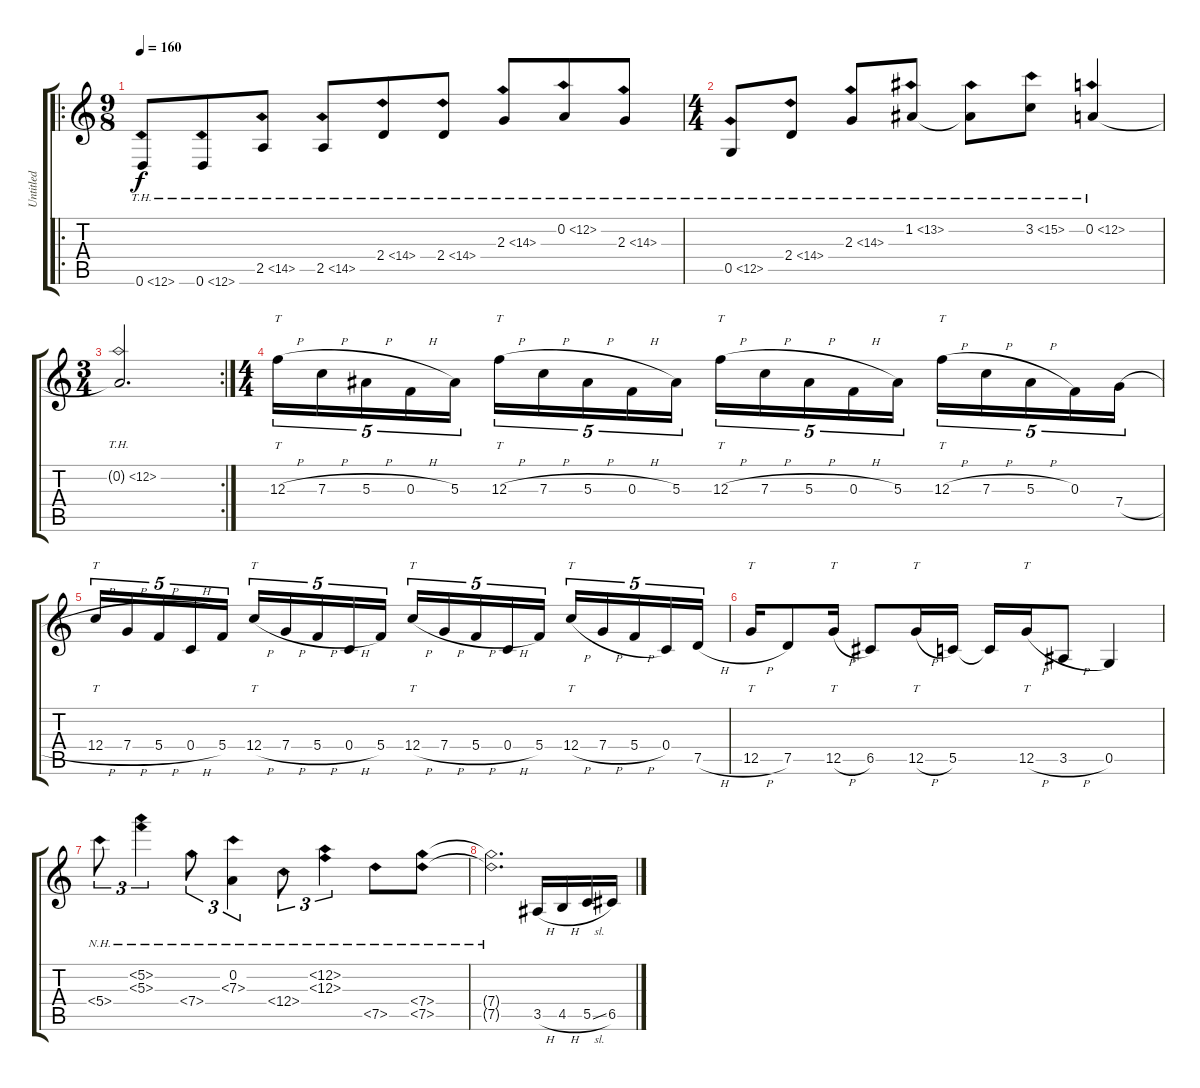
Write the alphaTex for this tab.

\track ("Untitled" "Untitled") {instrument acousticguitarnylon}
\staff {score tabs}
\tuning (D4 A3 F3 C3 G2 D2) {hide}
\ro
\ts (9 8)
\tempo 160
\clef g2
\ks c
0.6{th 12}.8{dy f instrument acousticguitarnylon} 0.6{th 12}.8 2.5{th 12}.8 2.5{th 12}.8 2.4{th 12}.8 2.4{th 12}.8 2.3{th 12}.8 0.2{th 12}.8 2.3{th 12}.8 |
\ts (4 4)
0.5{th 12}.8 2.4{th 12}.8 2.3{th 12}.8 1.2{th 12}.8 1.2{th 12 t}.8 3.2{th 12}.8 0.2{th 12}.4 |
\rc 2
\ts (3 4)
0.2{th 12 t}.2{d} |
\ts (4 4)
12.3{h}.16{tt tu (5 4)} 7.3{h}.16{tu (5 4)} 5.3{h}.16{tu (5 4)} 0.3{h}.16{tu (5 4)} 5.3.16{tu (5 4)} 12.3{h}.16{tt tu (5 4)} 7.3{h}.16{tu (5 4)} 5.3{h}.16{tu (5 4)} 0.3{h}.16{tu (5 4)} 5.3.16{tu (5 4)} 12.3{h}.16{tt tu (5 4)} 7.3{h}.16{tu (5 4)} 5.3{h}.16{tu (5 4)} 0.3{h}.16{tu (5 4)} 5.3.16{tu (5 4)} 12.3{h}.16{tt tu (5 4)} 7.3{h}.16{tu (5 4)} 5.3{h}.16{tu (5 4)} 0.3.16{tu (5 4)} 7.4{h}.16{tu (5 4)} |
12.4{h}.16{tt tu (5 4)} 7.4{h}.16{tu (5 4)} 5.4{h}.16{tu (5 4)} 0.4{h}.16{tu (5 4)} 5.4.16{tu (5 4)} 12.4{h}.16{tt tu (5 4)} 7.4{h}.16{tu (5 4)} 5.4{h}.16{tu (5 4)} 0.4{h}.16{tu (5 4)} 5.4.16{tu (5 4)} 12.4{h}.16{tt tu (5 4)} 7.4{h}.16{tu (5 4)} 5.4{h}.16{tu (5 4)} 0.4{h}.16{tu (5 4)} 5.4.16{tu (5 4)} 12.4{h}.16{tt tu (5 4)} 7.4{h}.16{tu (5 4)} 5.4{h}.16{tu (5 4)} 0.4.16{tu (5 4)} 7.5{h}.16{tu (5 4)} |
12.5{h}.16{tt} 7.5.8 12.5{h}.16{tt} 6.5.8 12.5{h}.16{tt} 5.5.16 5.5{t}.16 12.5{h}.16{tt} 3.5{h}.8 0.5.4 |
5.4{nh}.8{tu (3 2)} (5.2{nh} 5.3{nh}).4{tu (3 2)} 7.4{nh}.8{tu (3 2)} (0.2 7.3{nh}).4{tu (3 2)} 12.4{nh}.8{tu (3 2)} (12.2{nh} 12.3{nh}).4{tu (3 2)} 7.5{nh}.8 (7.4{nh} 7.5{nh}).8 |
(7.4{nh t} 7.5{nh t}).2{d} 3.5{h}.16 4.5{h}.16 5.5{sl}.16 6.5.16
